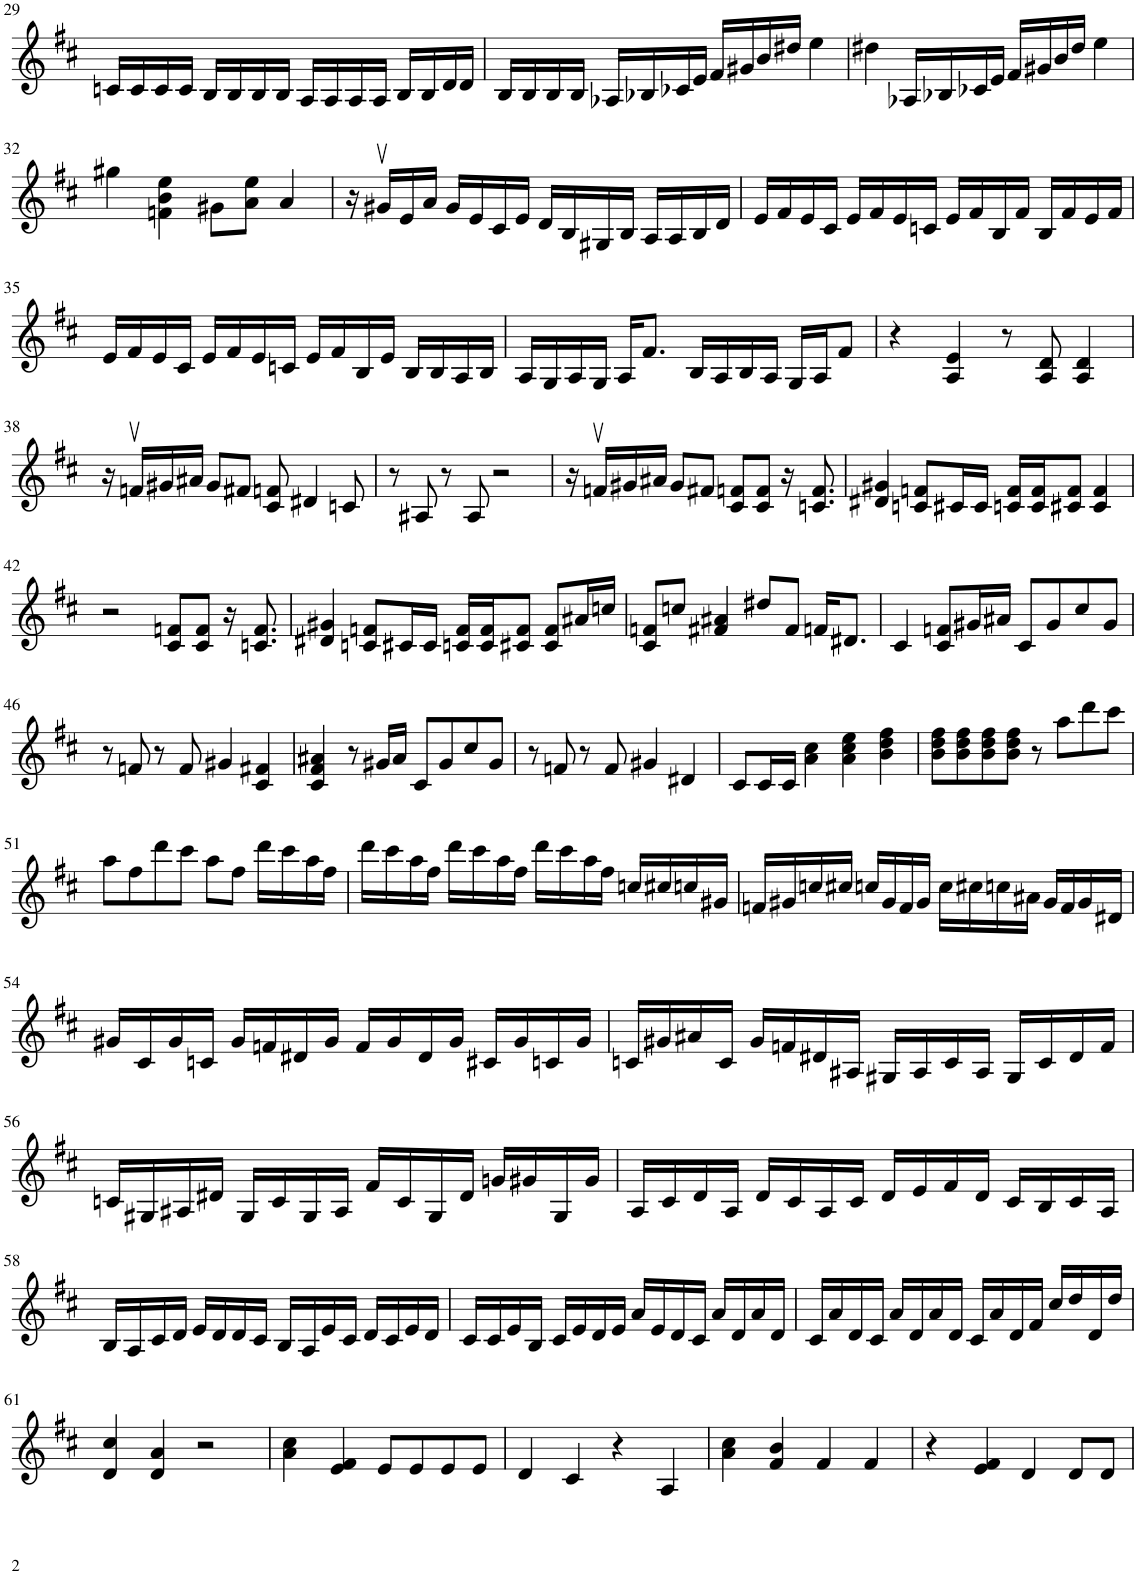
**kern
*part1
*staff1
*I"Violin
*I'Vln
!!LO:PB:g=z
*clefG2
*k[f#c#]
*M4/4
=29
16cn'/LL
16c'/
16c'/
16c'/JJ
16B'/LL
16B'/
16B'/
16B'/JJ
16A'/LL
16A'/
16A'/
16A'/JJ
16B'/LL
16B'/
16d'/
16d'/JJ
=30
16B'/LL
16B'/
16B'/
16B'/JJ
16A-X'/LL
16B-X'/
16c-X'/
16e'/JJ
16f#'/LL
16g#X'/
16b'/
16dd#X'/JJ
4ee'\
=31
4dd#X'\
16A-X'/LL
16B-X'/
16c-X'/
16e'/JJ
16f#'/LL
16g#X'/
16b'/
16dd#'/JJ
4ee'\
!!LO:LB:g=z
=32
4gg#X'\
4fn\' 4b\' 4ee\'
8g#X'\L
8a\' 8ee\'J
4a'/
=33
16r
16g#X'/LL
16e'/
16a'/JJ
16g#'/LL
16e'/
16c#'/
16e'/JJ
16d'/LL
16B'/
16G#X'/
16B'/JJ
16A'/LL
16A'/
16B'/
16d'/JJ
=34
16e'/LL
16f#'/
16e'/
16c#'/JJ
16e'/LL
16f#'/
16e'/
16cn'/JJ
16e'/LL
16f#'/
16B'/
16f#'/JJ
16B'/LL
16f#'/
16e'/
16f#'/JJ
!!LO:LB:g=z
=35
16e'/LL
16f#'/
16e'/
16c#'/JJ
16e'/LL
16f#'/
16e'/
16cn'/JJ
16e'/LL
16f#'/
16B'/
16e'/JJ
16B'/LL
16B'/
16A'/
16B'/JJ
=36
16A'/LL
16G'/
16A'/
16G'/JJ
16A'/KL
8.f#'/J
16B'/LL
16A'/
16B'/
16A'/JJ
16G'/LL
16A'/J
8f#'/J
=37
4r
4A/' 4e/'
8r
8A/' 8d/'
4A/' 4d/'
!!LO:LB:g=z
=38
16r
16fn'/LL
16g#X'/
16a#X'/JJ
8g#'/L
8f#X'/J
8c#/' 8fn/'
4d#X'/
8cn'/
=39
8r
8A#X/
8r
8A#/
2r
=40
16r
16fn'/LL
16g#X'/
16a#X'/JJ
8g#'/L
8f#X'/J
8c#/' 8fn/'L
8c#/' 8f/'J
16r
8.cn/' 8.f/'
=41
4d#X/' 4g#X/'
8cn/' 8fn/'L
16c#X'/L
16c#'/JJ
16cn/' 16f/'LL
16c/' 16f/'J
8c#X/' 8f/'J
4c#/' 4f/'
!!LO:LB:g=z
=42
2r
8c#/' 8fn/'L
8c#/' 8f/'J
16r
8.cn/' 8.f/'
=43
4d#X/' 4g#X/'
8cn/' 8fn/'L
16c#X'/L
16c#'/JJ
16cn/' 16f/'LL
16c/' 16f/'J
8c#X/' 8f/'J
8c#/' 8f/'L
16a#X'/L
16ccn'/JJ
=44
8c#/' 8fn/'L
8ccn'/J
4f#X/' 4a#X/'
8dd#X'/L
8f#'/J
16fn'/KL
8.d#X'/J
=45
4c#'/
8c#/' 8fn/'L
16g#X'/L
16a#X'/JJ
8c#'/L
8g#'/
8cc#'/
8g#'/J
!!LO:LB:g=z
=46
8r
8fn'/
8r
8f'/
4g#X'/
4c#/' 4f#X/'
=47
4c#/' 4f#/' 4a#X/'
8r
16g#X'/LL
16a#'/JJ
8c#'/L
8g#'/
8cc#'/
8g#'/J
=48
8r
8fn'/
8r
8f'/
4g#X'/
4d#X'/
=49
8c#'/L
16c#'/L
16c#'/JJ
4a\' 4cc#\'
4a\' 4cc#\' 4ee\'
4b\' 4dd\' 4ff#\'
=50
8b\' 8dd\' 8ff#\'L
8b\' 8dd\' 8ff#\'
8b\' 8dd\' 8ff#\'
8b\' 8dd\' 8ff#\'J
8r
8aa'\L
8ddd'\
8ccc#'\J
!!LO:LB:g=z
=51
8aa'\L
8ff#'\
8ddd'\
8ccc#'\J
8aa'\L
8ff#'\J
16ddd'\LL
16ccc#'\
16aa'\
16ff#'\JJ
=52
16ddd'\LL
16ccc#'\
16aa'\
16ff#'\JJ
16ddd'\LL
16ccc#'\
16aa'\
16ff#'\JJ
16ddd'\LL
16ccc#'\
16aa'\
16ff#'\JJ
16ccn'/LL
16cc#X'/
16ccn'/
16g#X'/JJ
=53
16fn'/LL
16g#X'/
16ccn'/
16cc#X'/JJ
16ccn'/LL
16g#'/
16f'/
16g#'/JJ
16cc'\LL
16cc#X'\
16ccn'\
16a#X'\JJ
16g#'/LL
16f'/
16g#'/
16d#X'/JJ
!!LO:LB:g=z
=54
16g#X'/LL
16c#'/
16g#'/
16cn'/JJ
16g#'/LL
16fn'/
16d#X'/
16g#'/JJ
16f'/LL
16g#'/
16d#'/
16g#'/JJ
16c#X'/LL
16g#'/
16cn'/
16g#'/JJ
=55
16cn'/LL
16g#X'/
16a#X'/
16c'/JJ
16g#'/LL
16fn'/
16d#X'/
16A#X'/JJ
16G#X'/LL
16A#'/
16c'/
16A#'/JJ
16G#'/LL
16c'/
16d#'/
16f'/JJ
!!LO:LB:g=z
=56
16cn'/LL
16G#X'/
16A#X'/
16d#X'/JJ
16G#'/LL
16c'/
16G#'/
16A#'/JJ
16f#'/LL
16c'/
16G#'/
16d#'/JJ
16gn'/LL
16g#X'/
16G#'/
16g#'/JJ
=57
16A'/LL
16c#'/
16d'/
16A'/JJ
16d'/LL
16c#'/
16A'/
16c#'/JJ
16d'/LL
16e'/
16f#'/
16d'/JJ
16c#'/LL
16B'/
16c#'/
16A'/JJ
!!LO:LB:g=z
=58
16B'/LL
16A'/
16c#'/
16d'/JJ
16e'/LL
16d'/
16d'/
16c#'/JJ
16B'/LL
16A'/
16e'/
16c#'/JJ
16d'/LL
16c#'/
16e'/
16d'/JJ
=59
16c#'/LL
16c#'/
16e'/
16B'/JJ
16c#'/LL
16e'/
16d'/
16e'/JJ
16a'/LL
16e'/
16d'/
16c#'/JJ
16a'/LL
16d'/
16a'/
16d'/JJ
=60
16c#'/LL
16a'/
16d'/
16c#'/JJ
16a'/LL
16d'/
16a'/
16d'/JJ
16c#'/LL
16a'/
16d'/
16f#'/JJ
16cc#'/LL
16dd'/
16d'/
16dd'/JJ
!!LO:LB:g=z
=61
4d/' 4cc#/'
4d/' 4a/'
2r
=62
4a\' 4cc#\'
4e/' 4f#/'
8e'/L
8e'/
8e'/
8e'/J
=63
4d'/
4c#'/
4r
4A'/
=64
4a\' 4cc#\'
4f#/' 4b/'
4f#'/
4f#'/
=65
4r
4e/' 4f#/'
4d'/
8d'/L
8d'/J
=
*-
